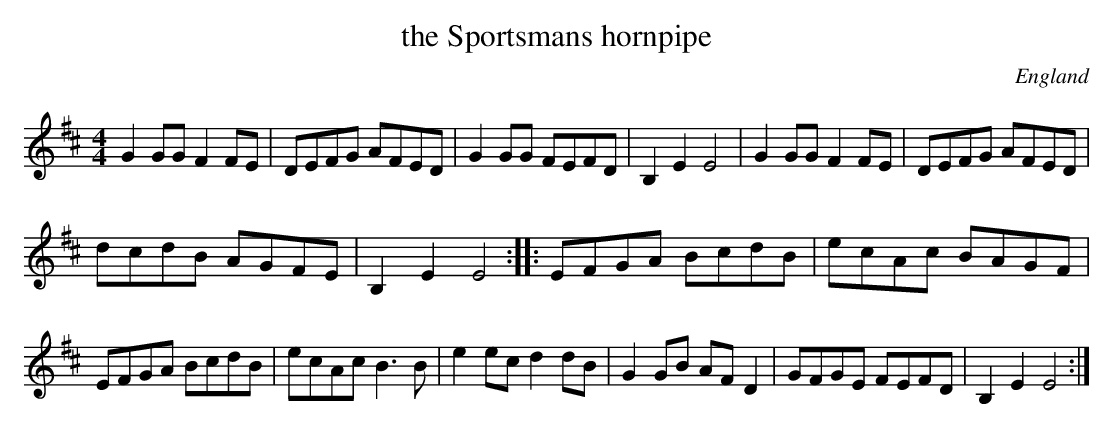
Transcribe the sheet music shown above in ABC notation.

X:1
T:the Sportsmans hornpipe
M:4/4
O:England
K:E dorian
G2GG F2FE|DEFG AFED|G2GG FEFD|B,2E2E4| \
G2GG F2FE|DEFG AFED|
dcdB AGFE|B,2E2E4::EFGA BcdB|ecAc BAGF|
EFGA BcdB| ecAc B3B| \
e2ec d2dB|G2GB AFD2|GFGE FEFD|B,2E2E4:|
